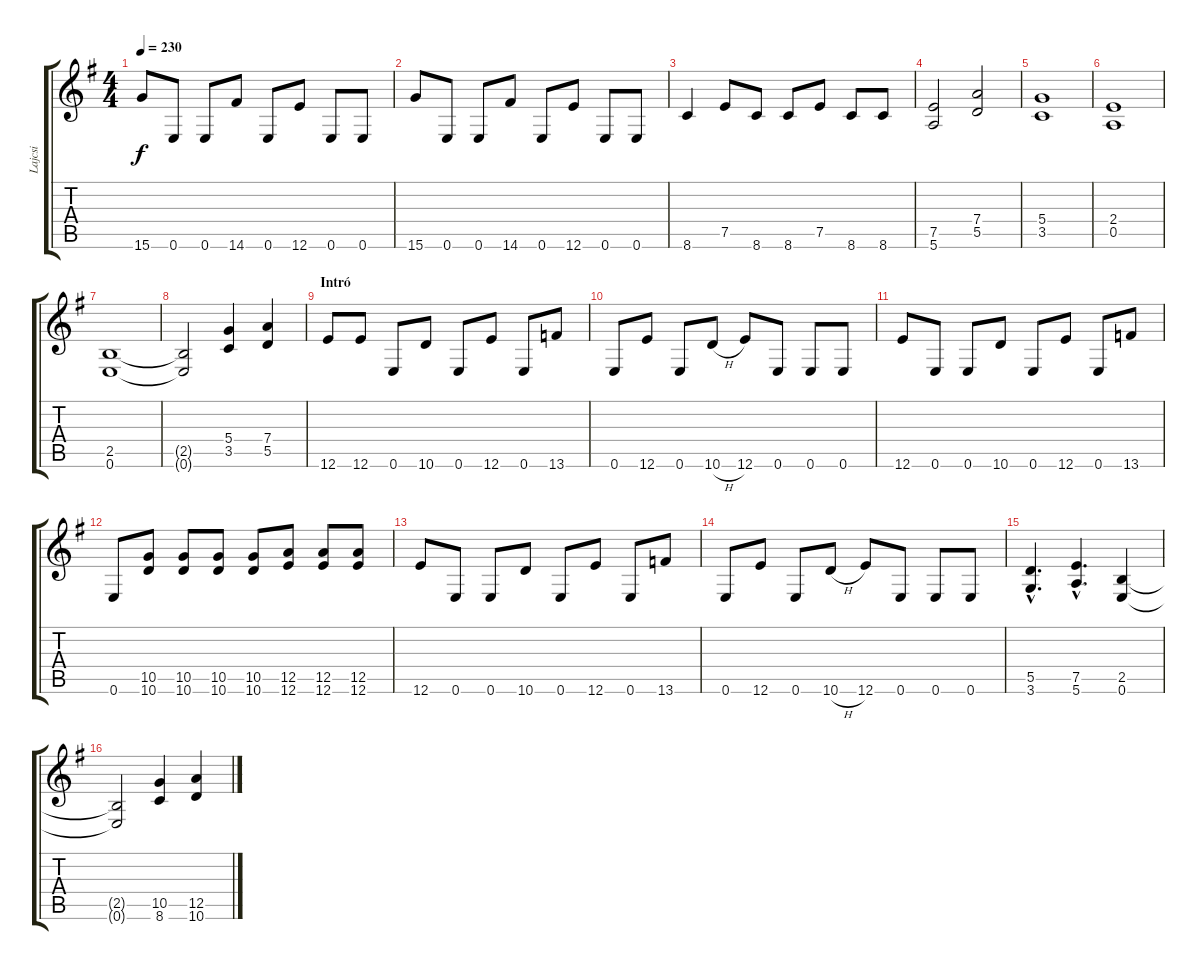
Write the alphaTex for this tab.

\track ("Lajcsi" "Lajcsi") {instrument distortionguitar}
\staff {score tabs}
\tuning (E4 B3 G3 D3 A2 E2) {hide}
\ts (4 4)
\tempo 230
\clef g2
\ks eminor
15.6.8{dy f} 0.6.8 0.6.8 14.6.8 0.6.8 12.6.8 0.6.8 0.6.8 |
15.6.8 0.6.8 0.6.8 14.6.8 0.6.8 12.6.8 0.6.8 0.6.8 |
8.6.4 7.5.8 8.6.8 8.6.8 7.5.8 8.6.8 8.6.8 |
(7.5 5.6).2 (7.4 5.5).2 |
(5.4 3.5).1 |
(2.4 0.5).1 |
(2.5 0.6).1 |
(2.5{t} 0.6{t}).2 (5.4 3.5).4 (7.4 5.5).4 |
\section ("" "Intró")
12.6.8 12.6.8 0.6.8 10.6.8 0.6.8 12.6.8 0.6.8 13.6.8 |
0.6.8 12.6.8 0.6.8 10.6{h}.8 12.6.8 0.6.8 0.6.8 0.6.8 |
12.6.8 0.6.8 0.6.8 10.6.8 0.6.8 12.6.8 0.6.8 13.6.8 |
0.6.8 (10.5 10.6).8 (10.5 10.6).8 (10.5 10.6).8 (10.5 10.6).8 (12.5 12.6).8 (12.5 12.6).8 (12.5 12.6).8 |
12.6.8 0.6.8 0.6.8 10.6.8 0.6.8 12.6.8 0.6.8 13.6.8 |
0.6.8 12.6.8 0.6.8 10.6{h}.8 12.6.8 0.6.8 0.6.8 0.6.8 |
(5.5{hac} 3.6{hac}).4{d} (7.5{hac} 5.6{hac}).4{d} (2.5 0.6).4 |
(2.5{t} 0.6{t}).2 (10.5 8.6).4 (12.5 10.6).4
